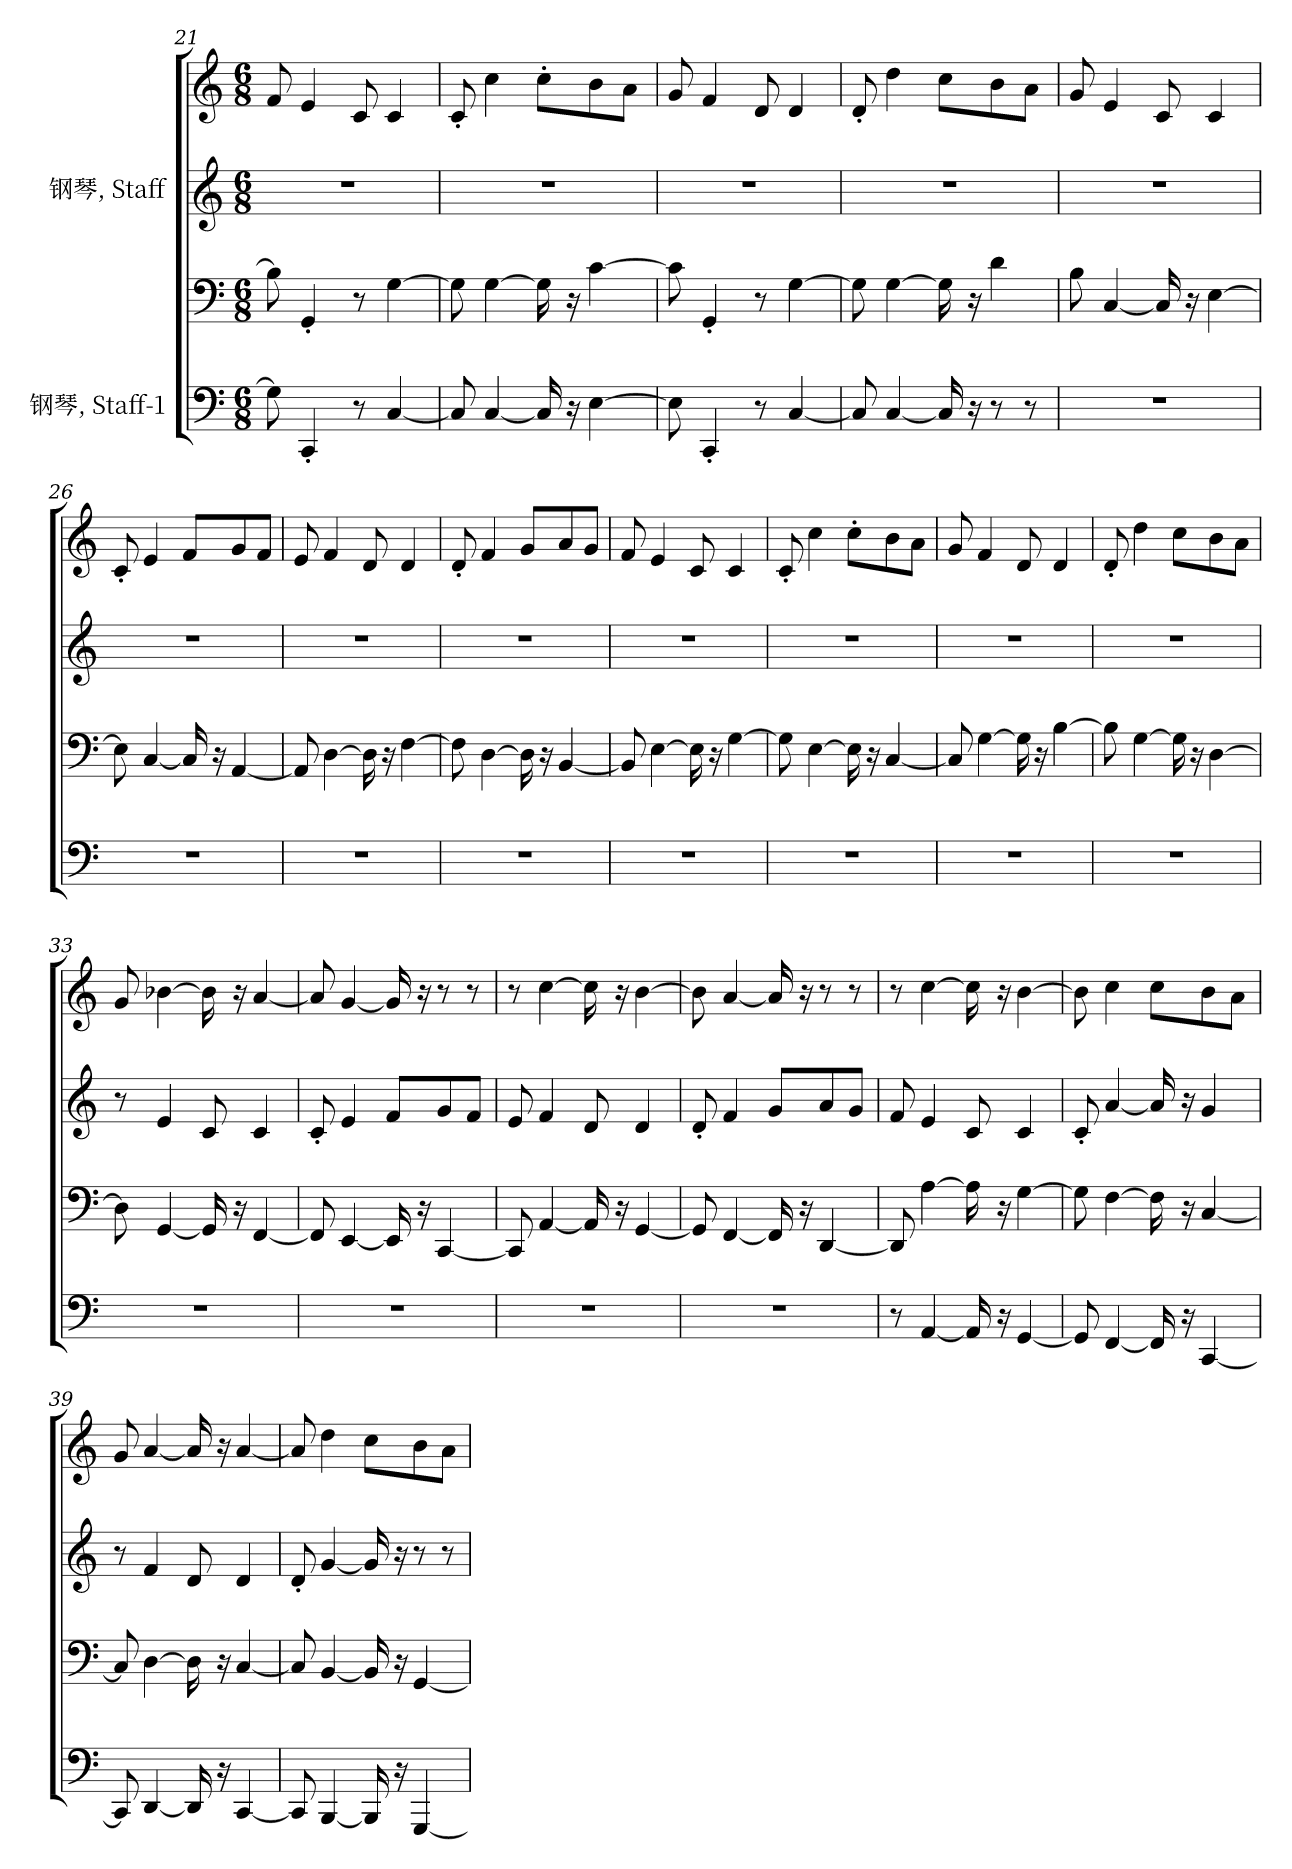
**kern	**kern	**kern	**kern
*part2	*part2	*part1	*part1
*staff4	*staff3	*staff2	*staff1
*I"钢琴, Staff-1	*	*I"钢琴, Staff	*
*clefF4	*clefF4	*clefG2	*clefG2
*k[]	*k[]	*k[]	*k[]
*M6/8	*M6/8	*M6/8	*M6/8
=21	=21	=21	=21
8G\]	8B\]	2.r	8f/
4CC'/	4GG'/	.	4e/
8r	8r	.	8c/
[4C/	[4G\	.	4c/
=22	=22	=22	=22
8C/]	8G\]	2.r	8c'/
[4C/	[4G\	.	4cc\
16C/]	16G\]	.	8cc'\L
16r	16r	.	.
[4E\	[4c\	.	8b\
.	.	.	8a\J
=23	=23	=23	=23
8E\]	8c\]	2.r	8g/
4CC'/	4GG'/	.	4f/
8r	8r	.	8d/
[4C/	[4G\	.	4d/
!!LO:LB:g=z
=24	=24	=24	=24
8C/]	8G\]	2.r	8d'/
[4C/	[4G\	.	4dd\
16C/]	16G\]	.	8cc\L
16r	16r	.	.
8r	4d\	.	8b\
8r	.	.	8a\J
=25	=25	=25	=25
2.r	8B\	2.r	8g/
.	[4C/	.	4e/
.	16C/]	.	8c/
.	16r	.	.
.	[4E\	.	4c/
=26	=26	=26	=26
2.r	8E\]	2.r	8c'/
.	[4C/	.	4e/
.	16C/]	.	8f/L
.	16r	.	.
.	[4AA/	.	8g/
.	.	.	8f/J
=27	=27	=27	=27
2.r	8AA/]	2.r	8e/
.	[4D\	.	4f/
.	16D\]	.	8d/
.	16r	.	.
.	[4F\	.	4d/
=28	=28	=28	=28
2.r	8F\]	2.r	8d'/
.	[4D\	.	4f/
.	16D\]	.	8g/L
.	16r	.	.
.	[4BB/	.	8a/
.	.	.	8g/J
=29	=29	=29	=29
2.r	8BB/]	2.r	8f/
.	[4E\	.	4e/
.	16E\]	.	8c/
.	16r	.	.
.	[4G\	.	4c/
!!LO:LB:g=z
=30	=30	=30	=30
2.r	8G\]	2.r	8c'/
.	[4E\	.	4cc\
.	16E\]	.	8cc'\L
.	16r	.	.
.	[4C/	.	8b\
.	.	.	8a\J
=31	=31	=31	=31
2.r	8C/]	2.r	8g/
.	[4G\	.	4f/
.	16G\]	.	8d/
.	16r	.	.
.	[4B\	.	4d/
=32	=32	=32	=32
2.r	8B\]	2.r	8d'/
.	[4G\	.	4dd\
.	16G\]	.	8cc\L
.	16r	.	.
.	[4D\	.	8b\
.	.	.	8a\J
=33	=33	=33	=33
2.r	8D\]	8r	8g/
.	[4GG/	4e/	[4b-X\
.	16GG/]	8c/	16b-\]
.	16r	.	16r
.	[4FF/	4c/	[4a/
=34	=34	=34	=34
2.r	8FF/]	8c'/	8a/]
.	[4EE/	4e/	[4g/
.	16EE/]	8f/L	16g/]
.	16r	.	16r
.	[4CC/	8g/	8r
.	.	8f/J	8r
=35	=35	=35	=35
2.r	8CC/]	8e/	8r
.	[4AA/	4f/	[4cc\
.	16AA/]	8d/	16cc\]
.	16r	.	16r
.	[4GG/	4d/	[4b\
!!LO:PB:g=z
=36	=36	=36	=36
2.r	8GG/]	8d'/	8b\]
.	[4FF/	4f/	[4a/
.	16FF/]	8g/L	16a/]
.	16r	.	16r
.	[4DD/	8a/	8r
.	.	8g/J	8r
=37	=37	=37	=37
8r	8DD/]	8f/	8r
[4AA/	[4A\	4e/	[4cc\
16AA/]	16A\]	8c/	16cc\]
16r	16r	.	16r
[4GG/	[4G\	4c/	[4b\
=38	=38	=38	=38
8GG/]	8G\]	8c'/	8b\]
[4FF/	[4F\	[4a/	4cc\
16FF/]	16F\]	16a/]	8cc\L
16r	16r	16r	.
[4CC/	[4C/	4g/	8b\
.	.	.	8a\J
=39	=39	=39	=39
8CC/]	8C/]	8r	8g/
[4DD/	[4D\	4f/	[4a/
16DD/]	16D\]	8d/	16a/]
16r	16r	.	16r
[4CC/	[4C/	4d/	[4a/
=40	=40	=40	=40
8CC/]	8C/]	8d'/	8a/]
[4BBB/	[4BB/	[4g/	4dd\
16BBB/]	16BB/]	16g/]	8cc\L
16r	16r	16r	.
[4GGG/	[4GG/	8r	8b\
.	.	8r	8a\J
=	=	=	=
*-	*-	*-	*-
